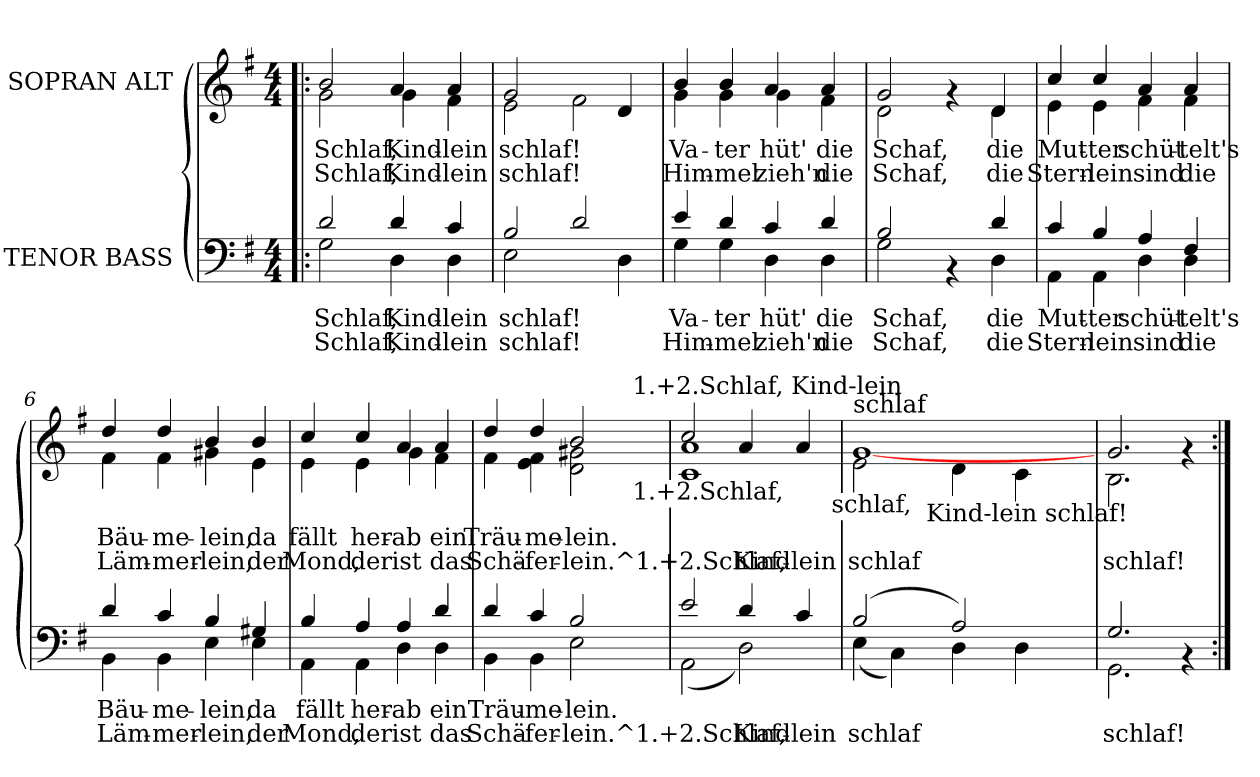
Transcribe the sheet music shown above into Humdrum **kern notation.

**kern	**text	**text	**kern	**text	**text
*part2	*part2	*part2	*part1	*part1	*part1
*staff2	*staff2	*staff2	*staff1	*staff1	*staff1
*I"TENOR BASS	*	*	*I"SOPRAN ALT	*	*
*clefF4	*	*	*clefG2	*	*
*k[f#]	*	*	*k[f#]	*	*
*G:	*	*	*G:	*	*
*M4/4	*	*	*M4/4	*	*
=1!|:	=1!|:	=1!|:	=1!|:	=1!|:	=1!|:
*^	*	*	*	*	*
!	!	!LO:LY:a	!LO:LY:a	!	!LO:LY:b	!LO:LY:b
*	*	*	*	*^	*	*
2d/	2G\	Schlaf,	Schlaf,	2b/	2g\	Schlaf,	Schlaf,
!	!	!LO:LY:a	!LO:LY:a	!	!	!LO:LY:b	!LO:LY:b
4d/	4D\	Kind-	Kind-	4a/	4g\	Kind-	Kind-
!	!	!LO:LY:a	!LO:LY:a	!	!	!LO:LY:b	!LO:LY:b
4c/	4D\	-lein	-lein	4a/	4f#\	-lein	-lein
=2	=2	=2	=2	=2	=2	=2	=2
!	!	!LO:LY:a	!LO:LY:a	!	!	!LO:LY:b	!LO:LY:b
*	*^	*	*	*	*^	*	*
2B/	2E\	2.ryy	schlaf!	schlaf!	2g/	2e\	2.ryy	schlaf!	schlaf!
2ryy	2d/	.	.	.	2ryy	2f#\	.	.	.
.	.	4D\	.	.	.	.	4d/	.	.
=3	=3	=3	=3	=3	=3	=3	=3	=3	=3
!	!	!	!LO:LY:a	!LO:LY:a	!	!	!	!LO:LY:b	!LO:LY:b
*	*v	*v	*	*	*	*	*	*	*
*	*	*	*	*	*v	*v	*	*
4e/	4G\	Va-	Him-	4b/	4g\	Va-	Him-
!	!	!LO:LY:a	!LO:LY:a	!	!	!LO:LY:b	!LO:LY:b
4d/	4G\	-ter	-mel	4b/	4g\	-ter	-mel
!	!	!LO:LY:a	!LO:LY:a	!	!	!LO:LY:b	!LO:LY:b
4c/	4D\	hüt'	zieh'n	4a/	4g\	hüt'	zieh'n
!	!	!LO:LY:a	!LO:LY:a	!	!	!LO:LY:b	!LO:LY:b
4d/	4D\	die	die	4a/	4f#\	die	die
=4	=4	=4	=4	=4	=4	=4	=4
!	!	!LO:LY:a	!LO:LY:a	!	!	!LO:LY:b	!LO:LY:b
2B/	2G\	Schaf,	Schaf,	2g/	2d\	Schaf,	Schaf,
4rAA	4ryy	.	.	4rf	4ryy	.	.
!	!	!LO:LY:a	!LO:LY:a	!	!	!LO:LY:b	!LO:LY:b
4d/	4D\	die	die	4d/	4d\	die	die
=5	=5	=5	=5	=5	=5	=5	=5
!	!	!LO:LY:a	!LO:LY:a	!	!	!LO:LY:b	!LO:LY:b
4c/	4AA\	Mut-	Stern-	4cc/	4e\	Mut-	Stern-
!	!	!LO:LY:a	!LO:LY:a	!	!	!LO:LY:b	!LO:LY:b
4B/	4AA\	-ter	-lein	4cc/	4e\	-ter	-lein
!	!	!LO:LY:a	!LO:LY:a	!	!	!LO:LY:b	!LO:LY:b
4A/	4D\	schüt-	sind	4a/	4f#\	schüt-	sind
!	!	!LO:LY:a	!LO:LY:a	!	!	!LO:LY:b	!LO:LY:b
4F#/	4D\	-telt's	die	4a/	4f#\	-telt's	die
!!LO:LB:g=z	!!
=6	=6	=6	=6	=6	=6	=6	=6
!	!	!LO:LY:a	!LO:LY:a	!	!	!LO:LY:b	!LO:LY:b
4d/	4BB\	Bäu-	Läm-	4dd/	4f#\	Bäu-	Läm-
!	!	!LO:LY:a	!LO:LY:a	!	!	!LO:LY:b	!LO:LY:b
4c/	4BB\	-me-	-mer-	4dd/	4f#\	-me-	-mer-
!	!	!LO:LY:a	!LO:LY:a	!	!	!LO:LY:b	!LO:LY:b
4B/	4E\	-lein,	-lein,	4b/	4g#X\	-lein,	-lein,
!	!	!LO:LY:a	!LO:LY:a	!	!	!LO:LY:b	!LO:LY:b
4G#X/	4E\	da	der	4b/	4e\	da	der
=7	=7	=7	=7	=7	=7	=7	=7
!	!	!LO:LY:a	!LO:LY:a	!	!	!LO:LY:b	!LO:LY:b
4B/	4AA\	fällt	Mond,	4cc/	4e\	fällt	Mond,
!	!	!LO:LY:a	!LO:LY:a	!	!	!LO:LY:b	!LO:LY:b
4A/	4AA\	her-	der	4cc/	4e\	her-	der
!	!	!LO:LY:a	!LO:LY:a	!	!	!LO:LY:b	!LO:LY:b
4A/	4D\	-ab	ist	4a/	4g\	-ab	ist
!	!	!LO:LY:a	!LO:LY:a	!	!	!LO:LY:b	!LO:LY:b
4d/	4D\	ein	das	4a/	4f#\	ein	das
=8	=8	=8	=8	=8	=8	=8	=8
!	!	!LO:LY:a	!LO:LY:a	!	!	!LO:LY:b	!LO:LY:b
*	*	*	*	*	*^	*	*
4d/	4BB\	Träu-	Schä-	4dd/	4f#\	2ryy	Träu-	Schä-
!	!	!LO:LY:a	!LO:LY:a	!	!	!	!LO:LY:b	!LO:LY:b
4c/	4BB\	-me-	-fer-	4e\ 4f#\	4dd/	.	-me-	-fer-
!	!	!LO:LY:a	!LO:LY:a	!	!	!	!LO:LY:b	!LO:LY:b
2B/	2E\	-lein.	-lein.^1.+2.Schlaf,	2b/	2d\ 2g#X\	4ryy	-lein.	-lein.^1.+2.Schlaf,
.	.	.	.	.	.	16.ryy	.	.
!	!	!	!	!	!	!LO:TX:a:t=1.+2.Schlaf, Kind-lein	!	!
!	!	!	!	!	!	!LO:TX:b:t=1.+2.Schlaf,	!	!
.	.	.	.	.	.	8ryy	.	.
.	.	.	.	.	.	32ryy	.	.
=9	=9	=9	=9	=9	=9	=9	=9	=9
2e/	(<2AA\	.	.	32%31ryy	1c 1a	2cc/	.	.
!	!	!	!LO:LY:a	!	!	!	!	!LO:LY:b
4d/	2D\)	.	Kind-	.	.	4a/	.	Kind-
!	!	!	!LO:LY:a	!	!	!	!	!LO:LY:b
4c/	.	.	-lein	.	.	4a/	.	-lein
!	!	!	!	!LO:TX:b:t=schlaf,	!	!	!	!
.	.	.	.	32ryy	.	.	.	.
=10	=10	=10	=10	=10	=10	=10	=10	=10
!	!	!	!	!LO:TX:a:t=schlaf	!	!	!	!
!	!	!	!LO:LY:a	!	!	!	!	!LO:LY:b
(>2B/	(<4E\	.	schlaf	4ryy	[>1g	2e\	.	schlaf
.	4C\)	.	.	8ryy	.	.	.	.
.	.	.	.	32ryy	.	.	.	.
!	!	!	!	!LO:TX:b:t=Kind-lein schlaf!	!	!	!	!
.	.	.	.	2ryy	.	.	.	.
4D\	2A/)	.	.	.	.	4d\	.	.
4D\	.	.	.	.	.	4c\	.	.
.	.	.	.	16.ryy	.	.	.	.
*	*	*	*	*v	*v	*v	*	*
=11	=11	=11	=11	=11	=11	=11
!	!	!	!LO:LY:a	!	!	!LO:LY:b
*	*	*	*	*^	*	*
2.G/	2.GG\	.	schlaf!	2.g/	2.B\	.	schlaf!
4rAA	4ryy	.	.	4rf	4ryy	.	.
*v	*v	*	*	*	*	*	*
*	*	*	*v	*v	*	*
=:|!	=:|!	=:|!	=:|!	=:|!	=:|!
*-	*-	*-	*-	*-	*-
